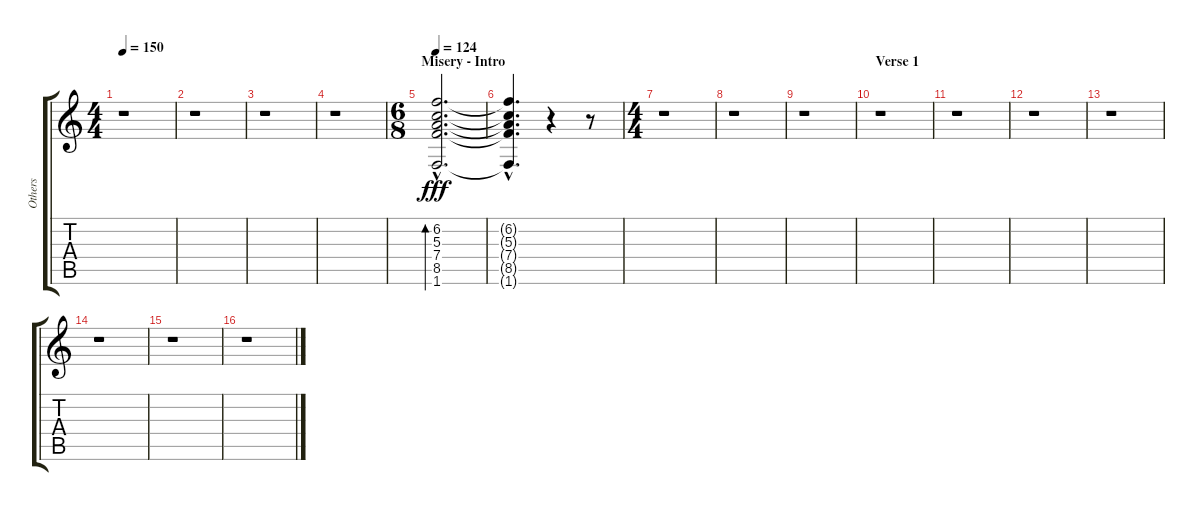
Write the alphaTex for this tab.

\track ("Others" "Others") {instrument acousticguitarnylon}
\staff {score tabs}
\tuning (E4 B3 G3 D3 A2 E2) {hide}
\ts (4 4)
\tempo 150
\clef g2
\ks c
r.1{dy fff} |
r.1 |
r.1 |
r.1 |
\ts (6 8)
\section ("" "Misery - Intro")
\tempo 124
(6.2{hac} 5.3{hac} 7.4{hac} 8.5{hac} 1.6{hac}).2{d bd 480 volume 15 instrument acousticgrandpiano} |
(6.2{hac t} 5.3{hac t} 7.4{hac t} 8.5{hac t} 1.6{hac t}).4{d} r.4 r.8 |
\ts (4 4)
r.1 |
r.1 |
r.1 |
\section ("" "Verse 1")
r.1 |
r.1 |
r.1 |
r.1 |
r.1 |
r.1 |
r.1
